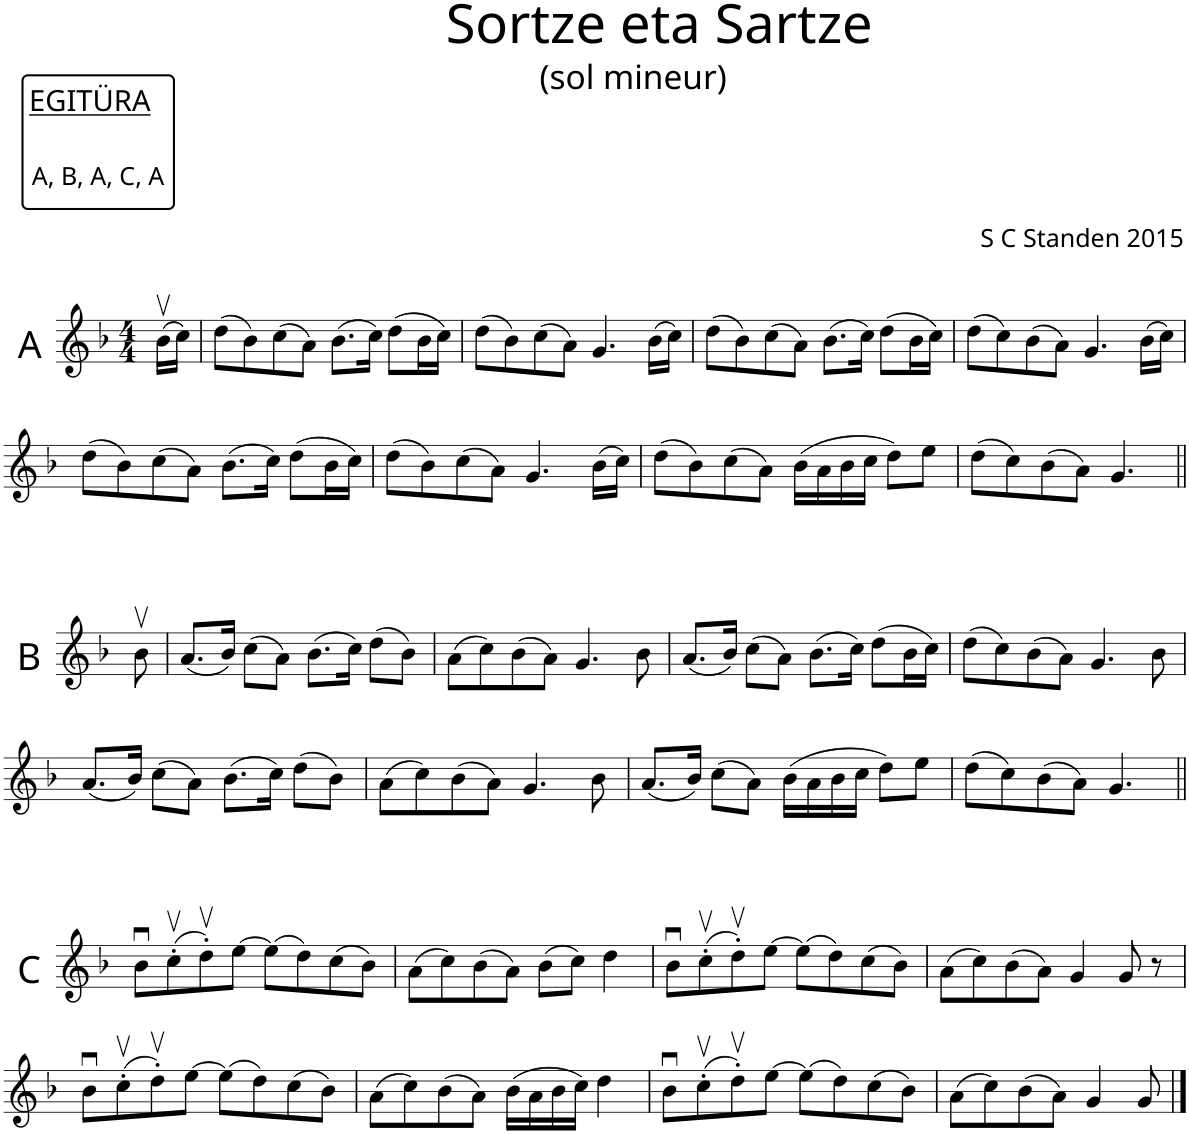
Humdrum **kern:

**kern
*part1
*staff1
*I"Piano
*I'Pno.
*clefG2
*k[b-]
*M4/4
=1
(16b-v\LL
16cc\JJ)
=2
(8dd\L
8b-\)
(8cc\
8a\J)
(8.b-\L
16cc\Jk)
(8dd\L
16b-\L
16cc\JJ)
=3
(8dd\L
8b-\)
(8cc\
8a\J)
4.g/
(16b-\LL
16cc\JJ)
=4
(8dd\L
8b-\)
(8cc\
8a\J)
(8.b-\L
16cc\Jk)
(8dd\L
16b-\L
16cc\JJ)
=5
(8dd\L
8cc\)
(8b-\
8a\J)
4.g/
(16b-\LL
16cc\JJ)
!!LO:LB:g=z
=6
(8dd\L
8b-\)
(8cc\
8a\J)
(8.b-\L
16cc\Jk)
(8dd\L
16b-\L
16cc\JJ)
=7
(8dd\L
8b-\)
(8cc\
8a\J)
4.g/
(16b-\LL
16cc\JJ)
=8
(8dd\L
8b-\)
(8cc\
8a\J)
(16b-\LL
16a\
16b-\
16cc\JJ
8dd\L)
8ee\J
=9
(8dd\L
8cc\)
(8b-\
8a\J)
4.g/
!!LO:LB:g=z
=10||
8b-v\
=11
(8.a/L
16b-/Jk)
(8cc\L
8a\J)
(8.b-\L
16cc\Jk)
(8dd\L
8b-\J)
=12
(8a\L
8cc\)
(8b-\
8a\J)
4.g/
8b-\
=13
(8.a/L
16b-/Jk)
(8cc\L
8a\J)
(8.b-\L
16cc\Jk)
(8dd\L
16b-\L
16cc\JJ)
=14
(8dd\L
8cc\)
(8b-\
8a\J)
4.g/
8b-\
!!LO:LB:g=z
=15
(8.a/L
16b-/Jk)
(8cc\L
8a\J)
(8.b-\L
16cc\Jk)
(8dd\L
8b-\J)
=16
(8a\L
8cc\)
(8b-\
8a\J)
4.g/
8b-\
=17
(8.a/L
16b-/Jk)
(8cc\L
8a\J)
(16b-\LL
16a\
16b-\
16cc\JJ
8dd\L)
8ee\J
=18
(8dd\L
8cc\)
(8b-\
8a\J)
4.g/
!!LO:LB:g=z
=19||
8b-u\L
(8ccv'\
8ddv'\)
[8ee\J
(8ee\L]
8dd\)
(8cc\
8b-\J)
=20
(8a\L
8cc\)
(8b-\
8a\J)
(8b-\L
8cc\J)
4dd\
=21
8b-u\L
(8ccv'\
8ddv'\)
[8ee\J
(8ee\L]
8dd\)
(8cc\
8b-\J)
=22
(8a\L
8cc\)
(8b-\
8a\J)
4g/
8g/
8r
!!LO:LB:g=z
=23
8b-u\L
(8ccv'\
8ddv'\)
[8ee\J
(8ee\L]
8dd\)
(8cc\
8b-\J)
=24
(8a\L
8cc\)
(8b-\
8a\J)
(16b-\LL
16a\
16b-\
16cc\JJ)
4dd\
=25
8b-u\L
(8ccv'\
8ddv'\)
[8ee\J
(8ee\L]
8dd\)
(8cc\
8b-\J)
=26
(8a\L
8cc\)
(8b-\
8a\J)
4g/
8g/
==
*-
